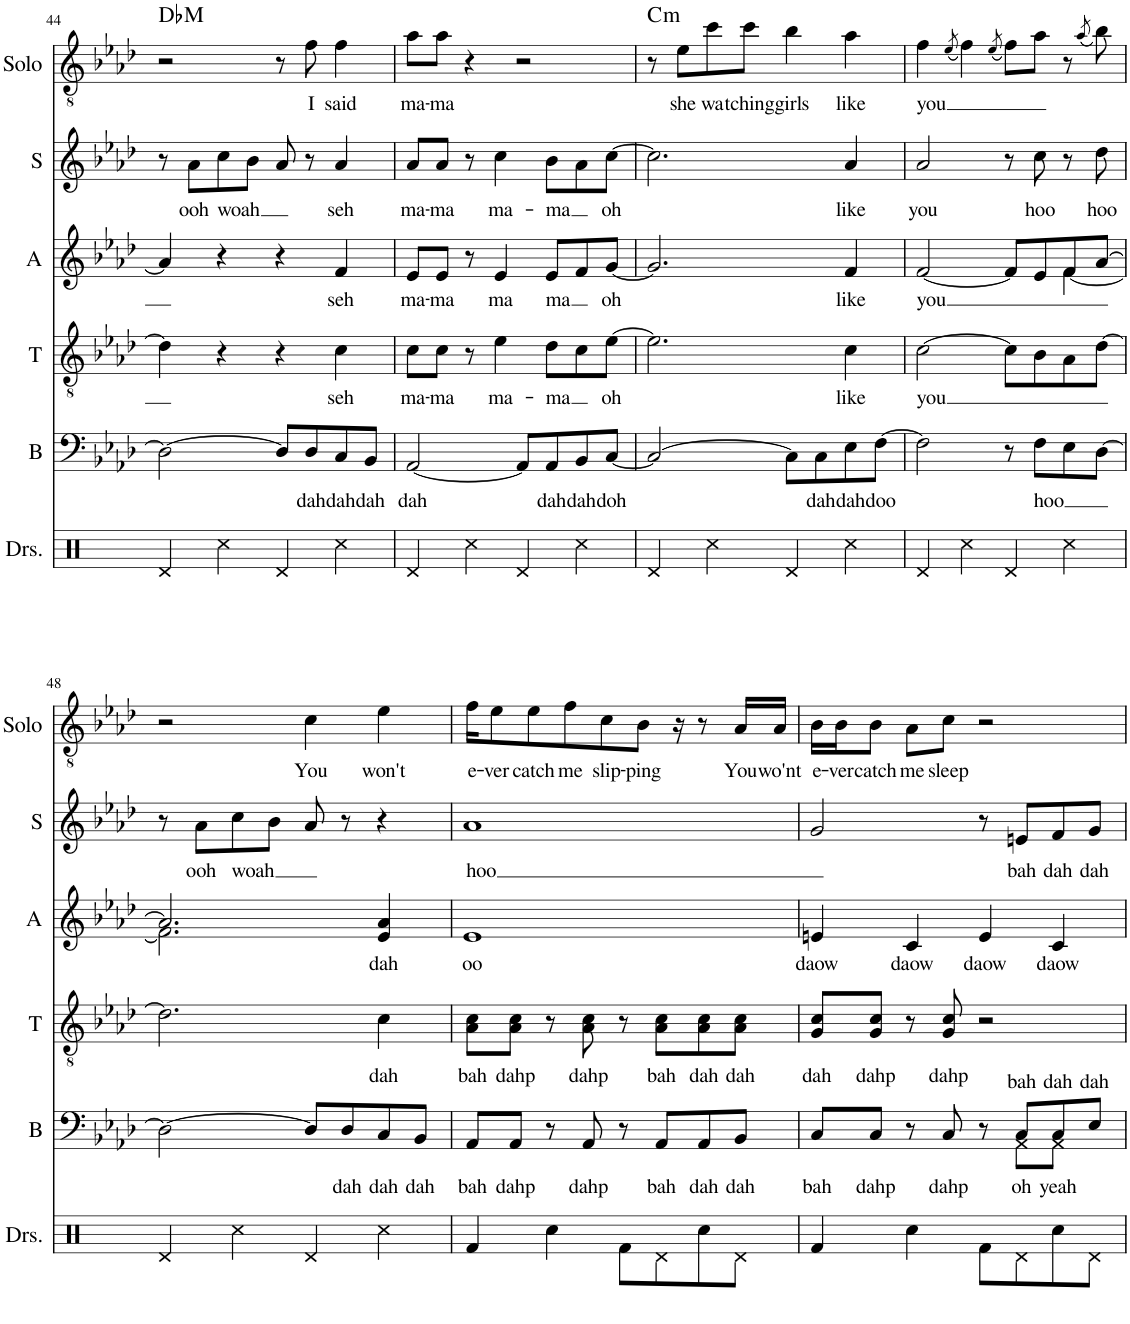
**kern	**kern	**text	**kern	**text	**kern	**text	**kern	**text	**kern	**text	**harte
*part6	*part5	*part5	*part4	*part4	*part3	*part3	*part2	*part2	*part1	*part1	*part1
*staff6	*staff5	*staff5	*staff4	*staff4	*staff3	*staff3	*staff2	*staff2	*staff1	*staff1	*
*I"Drumset	*I"Bass	*	*I"Tenor	*	*I"Alto	*	*I"Sop	*	*I"Solo	*	*
*I'Drs.	*I'B	*	*I'T	*	*I'A	*	*I'S	*	*I'Solo	*	*
!!LO:PB:g=z
*clefX	*clefF4	*	*clefGv2	*	*clefG2	*	*clefG2	*	*clefGv2	*	*
*k[]	*k[b-e-a-d-]	*	*k[b-e-a-d-]	*	*k[b-e-a-d-]	*	*k[b-e-a-d-]	*	*k[b-e-a-d-]	*	*
*M4/4	*M4/4	*	*M4/4	*	*M4/4	*	*M4/4	*	*M4/4	*	*
=44	=44	=44	=44	=44	=44	=44	=44	=44	=44	=44	=44
!	!	!	!	!	!	!	!	!	!	!	!LO:H:kt=M
4Rd/	2D-\_	.	4d-\]	.	4a-/]	.	8r	.	2r	.	Db:maj
!	!	!	!	!	!	!	!	!LO:LY:b	!	!	!
.	.	.	.	.	.	.	8a-\L	ooh	.	.	.
!	!	!	!	!	!	!	!	!LO:LY:b	!	!	!
4Rcc\	.	.	4r	.	4r	.	8cc\	woah	.	.	.
.	.	.	.	.	.	.	8b-\J	.	.	.	.
4Rd/	8D-/L]	.	4r	.	4r	.	8a-/	.	8r	.	.
!	!	!LO:LY:b	!	!	!	!	!	!	!	!LO:LY:b	!
.	8D-/	dah	.	.	.	.	8r	.	8f\	I	.
!	!	!LO:LY:b	!	!LO:LY:b	!	!LO:LY:b	!	!LO:LY:b	!	!LO:LY:b	!
4Rcc\	8C/	dah	4c\	seh	4f/	seh	4a-/	seh	4f\	said	.
!	!	!LO:LY:b	!	!	!	!	!	!	!	!	!
.	8BB-/J	dah	.	.	.	.	.	.	.	.	.
=45	=45	=45	=45	=45	=45	=45	=45	=45	=45	=45	=45
!	!	!LO:LY:b	!	!LO:LY:b	!	!LO:LY:b	!	!LO:LY:b	!	!LO:LY:b	!
4Rd/	[2AA-/	dah	8c\L	ma-	8e-/L	ma-	8a-/L	ma-	8a-\L	ma-	.
!	!	!	!	!LO:LY:b	!	!LO:LY:b	!	!LO:LY:b	!	!LO:LY:b	!
.	.	.	8c\J	-ma	8e-/J	-ma	8a-/J	-ma	8a-\J	-ma	.
4Rcc\	.	.	8r	.	8r	.	8r	.	4r	.	.
!	!	!	!	!LO:LY:b	!	!LO:LY:b	!	!LO:LY:b	!	!	!
.	.	.	4e-\	ma-	4e-/	ma	4cc\	ma-	.	.	.
4Rd/	8AA-/L]	.	.	.	.	.	.	.	2r	.	.
!	!	!LO:LY:b	!	!LO:LY:b	!	!LO:LY:b	!	!LO:LY:b	!	!	!
.	8AA-/	dah	8d-\L	-ma	8e-/L	-ma	8b-\L	-ma	.	.	.
!	!	!LO:LY:b	!	!	!	!	!	!	!	!	!
4Rcc\	8BB-/	dah	8c\	.	8f/	.	8a-\	.	.	.	.
!	!	!LO:LY:b	!	!LO:LY:b	!	!LO:LY:b	!	!LO:LY:b	!	!	!
.	[8C/J	doh	[8e-\J	oh	[8g/J	oh	[8cc\J	oh	.	.	.
=46	=46	=46	=46	=46	=46	=46	=46	=46	=46	=46	=46
!	!	!	!	!	!	!	!	!	!	!	!LO:H:kt=m
4Rd/	2C/_	.	2.e-\]	.	2.g/]	.	2.cc\]	.	8r	.	C:min
!	!	!	!	!	!	!	!	!	!	!LO:LY:b	!
.	.	.	.	.	.	.	.	.	8e-\L	she	.
!	!	!	!	!	!	!	!	!	!	!LO:LY:b	!
4Rcc\	.	.	.	.	.	.	.	.	8cc\	wa-	.
!	!	!	!	!	!	!	!	!	!	!LO:LY:b	!
.	.	.	.	.	.	.	.	.	8cc\J	-tching	.
!	!	!	!	!	!	!	!	!	!	!LO:LY:b	!
4Rd/	8C\L]	.	.	.	.	.	.	.	4b-\	girls	.
!	!	!LO:LY:b	!	!	!	!	!	!	!	!	!
.	8C\	dah	.	.	.	.	.	.	.	.	.
!	!	!LO:LY:b	!	!LO:LY:b	!	!LO:LY:b	!	!LO:LY:b	!	!LO:LY:b	!
4Rcc\	8E-\	dah	4c\	like	4f/	like	4a-/	like	4a-\	like	.
!	!	!LO:LY:b	!	!	!	!	!	!	!	!	!
.	[8F\J	doo	.	.	.	.	.	.	.	.	.
=47	=47	=47	=47	=47	=47	=47	=47	=47	=47	=47	=47
!	!	!	!	!LO:LY:b	!	!LO:LY:b	!	!LO:LY:b	!	!LO:LY:b	!
*	*	*	*	*	*^	*	*	*	*	*	*
4Rd/	2F\]	.	[2c\	you	[2f/	2.ryy	you	2a-/	you	4f\	you	.
.	.	.	.	.	.	.	.	.	.	(8qe-/	.	.
4Rcc\	.	.	.	.	.	.	.	.	.	4f\)	.	.
.	.	.	.	.	.	.	.	.	.	(8qe-/	.	.
4Rd/	8r	.	8c\L]	.	8f/L]	.	.	8r	.	8f\L)	.	.
!	!	!LO:LY:b	!	!	!	!	!	!	!LO:LY:b	!	!	!
.	8F\L	hoo	8B-\	.	8e-/	.	.	8cc\	hoo	8a-\J	.	.
4Rcc\	8E-\	.	8A-\	.	8f/	[4f\	.	8r	.	8r	.	.
.	.	.	.	.	.	.	.	.	.	(8qa-/	.	.
!	!	!	!	!	!	!	!	!	!LO:LY:b	!	!	!
.	[8D-\J	.	[8d-\J	.	[8a-/J	.	.	8dd-\	hoo	8b-\)	.	.
!!LO:LB:g=z
=48	=48	=48	=48	=48	=48	=48	=48	=48	=48	=48	=48	=48
4Rd/	2D-\_	.	2.d-\]	.	2.a-/]	2.f\]	.	8r	.	2r	.	.
!	!	!	!	!	!	!	!	!	!LO:LY:b	!	!	!
.	.	.	.	.	.	.	.	8a-\L	ooh	.	.	.
!	!	!	!	!	!	!	!	!	!LO:LY:b	!	!	!
4Rcc\	.	.	.	.	.	.	.	8cc\	woah	.	.	.
.	.	.	.	.	.	.	.	8b-\J	.	.	.	.
!	!	!	!	!	!	!	!	!	!	!	!LO:LY:b	!
4Rd/	8D-/L]	.	.	.	.	.	.	8a-/	.	4c\	You	.
!	!	!LO:LY:b	!	!	!	!	!	!	!	!	!	!
.	8D-/	dah	.	.	.	.	.	8r	.	.	.	.
!	!	!LO:LY:b	!	!LO:LY:b	!	!	!LO:LY:b	!	!	!	!LO:LY:b	!
4Rcc\	8C/	dah	4c\	dah	4e-/ 4a-/	4ryy	dah	4r	.	4e-\	won't	.
!	!	!LO:LY:b	!	!	!	!	!	!	!	!	!	!
.	8BB-/J	dah	.	.	.	.	.	.	.	.	.	.
*	*	*	*	*	*v	*v	*	*	*	*	*	*
=49	=49	=49	=49	=49	=49	=49	=49	=49	=49	=49	=49
!	!	!LO:LY:b	!	!LO:LY:b	!	!LO:LY:b	!	!LO:LY:b	!	!LO:LY:b	!
4Rf/	8AA-/L	bah	8A-\ 8c\L	bah	1e-	oo	1a-	hoo	16f\KL	e-	.
!	!	!	!	!	!	!	!	!	!	!LO:LY:b	!
.	.	.	.	.	.	.	.	.	8e-\	-ver	.
!	!	!LO:LY:b	!	!LO:LY:b	!	!	!	!	!	!	!
.	8AA-/J	dahp	8A-\ 8c\J	dahp	.	.	.	.	.	.	.
!	!	!	!	!	!	!	!	!	!	!LO:LY:b	!
.	.	.	.	.	.	.	.	.	8e-\	catch	.
4Rcc\	8r	.	8r	.	.	.	.	.	.	.	.
!	!	!	!	!	!	!	!	!	!	!LO:LY:b	!
.	.	.	.	.	.	.	.	.	8f\	me	.
!	!	!LO:LY:b	!	!LO:LY:b	!	!	!	!	!	!	!
.	8AA-/	dahp	8A-\ 8c\	dahp	.	.	.	.	.	.	.
!	!	!	!	!	!	!	!	!	!	!LO:LY:b	!
.	.	.	.	.	.	.	.	.	8c\	slip-	.
8Rf\L	8r	.	8r	.	.	.	.	.	.	.	.
!	!	!	!	!	!	!	!	!	!	!LO:LY:b	!
.	.	.	.	.	.	.	.	.	8B-\J	-ping	.
!	!	!LO:LY:b	!	!LO:LY:b	!	!	!	!	!	!	!
8Rd\	8AA-/L	bah	8A-\ 8c\L	bah	.	.	.	.	.	.	.
.	.	.	.	.	.	.	.	.	16r	.	.
!	!	!LO:LY:b	!	!LO:LY:b	!	!	!	!	!	!	!
8Rcc\	8AA-/	dah	8A-\ 8c\	dah	.	.	.	.	8r	.	.
!	!	!LO:LY:b	!	!LO:LY:b	!	!	!	!	!	!LO:LY:b	!
8Rd\J	8BB-/J	dah	8A-\ 8c\J	dah	.	.	.	.	16A-/LL	You	.
!	!	!	!	!	!	!	!	!	!	!LO:LY:b	!
.	.	.	.	.	.	.	.	.	16A-/JJ	wo'nt	.
=50	=50	=50	=50	=50	=50	=50	=50	=50	=50	=50	=50
!	!	!LO:LY:b	!	!LO:LY:b	!	!LO:LY:b	!	!	!	!LO:LY:b	!
*	*^	*	*	*	*	*	*	*	*	*	*
4Rf/	8C/L	2ryy	bah	8G/ 8c/L	dah	4en/	daow	2g/	.	16B-\LL	e-	.
!	!	!	!	!	!	!	!	!	!	!	!LO:LY:b	!
.	.	.	.	.	.	.	.	.	.	16B-\J	-ver	.
!	!	!	!LO:LY:b	!	!LO:LY:b	!	!	!	!	!	!LO:LY:b	!
.	8C/J	.	dahp	8G/ 8c/J	dahp	.	.	.	.	8B-\J	catch	.
!	!	!	!	!	!	!	!LO:LY:b	!	!	!	!LO:LY:b	!
4Rcc\	8r	.	.	8r	.	4c/	daow	.	.	8A-\L	me	.
!	!	!	!LO:LY:b	!	!LO:LY:b	!	!	!	!	!	!LO:LY:b	!
.	8C/	.	dahp	8G/ 8c/	dahp	.	.	.	.	8c\J	sleep	.
!	!	!	!	!	!	!	!LO:LY:b	!	!	!	!	!
8Rf\L	8r	8ryy	.	2r	.	4e/	daow	8r	.	2r	.	.
!	!	!	!LO:LY:a	!	!	!	!	!	!	!	!	!
!	!	!	!LO:LY:b	!	!	!	!	!	!LO:LY:b	!	!	!
8Rd\	8C/L	8AA-\L	oh	.	.	.	.	8en/L	bah	.	.	.
!	!	!	!LO:LY:a	!	!	!	!	!	!	!	!	!
!	!	!	!LO:LY:b	!	!	!	!LO:LY:b	!	!LO:LY:b	!	!	!
8Rcc\	8C/	8AA-\J	yeah	.	.	4c/	daow	8f/	dah	.	.	.
!	!	!	!LO:LY:a	!	!	!	!	!	!LO:LY:b	!	!	!
8Rd\J	8E-/J	8ryy	dah	.	.	.	.	8g/J	dah	.	.	.
*	*v	*v	*	*	*	*	*	*	*	*	*	*
=	=	=	=	=	=	=	=	=	=	=	=
*-	*-	*-	*-	*-	*-	*-	*-	*-	*-	*-	*-
